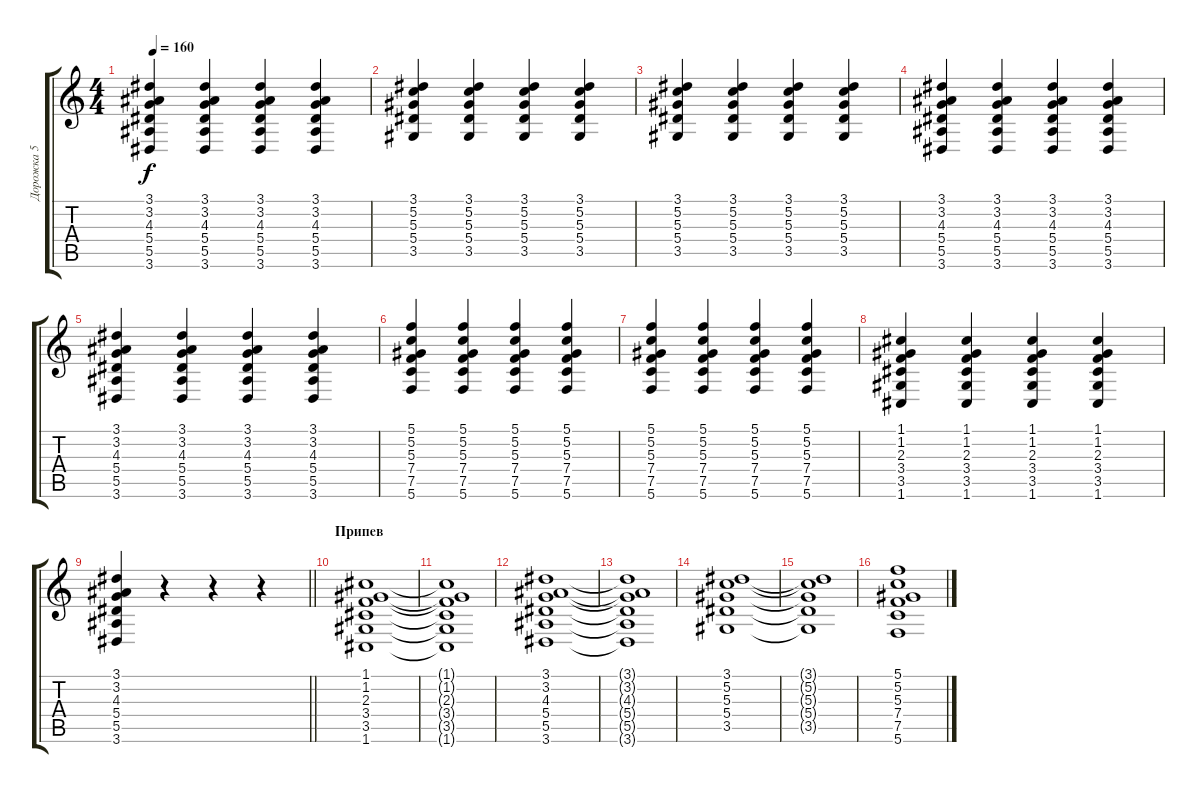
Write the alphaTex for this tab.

\track ("Дорожка 5" "Дорожка 5") {instrument electricguitarmuted}
\staff {score tabs}
\tuning (C4 G3 Eb3 Bb2 F2 C2) {hide}
\ts (4 4)
\tempo 160
\clef g2
\ks c
(3.1 3.2 4.3 5.4 5.5 3.6).4{dy f} (3.1 3.2 4.3 5.4 5.5 3.6).4 (3.1 3.2 4.3 5.4 5.5 3.6).4 (3.1 3.2 4.3 5.4 5.5 3.6).4 |
(3.1 5.2 5.3 5.4 3.5).4 (3.1 5.2 5.3 5.4 3.5).4 (3.1 5.2 5.3 5.4 3.5).4 (3.1 5.2 5.3 5.4 3.5).4 |
(3.1 5.2 5.3 5.4 3.5).4 (3.1 5.2 5.3 5.4 3.5).4 (3.1 5.2 5.3 5.4 3.5).4 (3.1 5.2 5.3 5.4 3.5).4 |
(3.1 3.2 4.3 5.4 5.5 3.6).4 (3.1 3.2 4.3 5.4 5.5 3.6).4 (3.1 3.2 4.3 5.4 5.5 3.6).4 (3.1 3.2 4.3 5.4 5.5 3.6).4 |
(3.1 3.2 4.3 5.4 5.5 3.6).4 (3.1 3.2 4.3 5.4 5.5 3.6).4 (3.1 3.2 4.3 5.4 5.5 3.6).4 (3.1 3.2 4.3 5.4 5.5 3.6).4 |
(5.1 5.2 5.3 7.4 7.5 5.6).4 (5.1 5.2 5.3 7.4 7.5 5.6).4 (5.1 5.2 5.3 7.4 7.5 5.6).4 (5.1 5.2 5.3 7.4 7.5 5.6).4 |
(5.1 5.2 5.3 7.4 7.5 5.6).4 (5.1 5.2 5.3 7.4 7.5 5.6).4 (5.1 5.2 5.3 7.4 7.5 5.6).4 (5.1 5.2 5.3 7.4 7.5 5.6).4 |
(1.1 1.2 2.3 3.4 3.5 1.6).4 (1.1 1.2 2.3 3.4 3.5 1.6).4 (1.1 1.2 2.3 3.4 3.5 1.6).4 (1.1 1.2 2.3 3.4 3.5 1.6).4 |
\barLineRight lightlight
(3.1 3.2 4.3 5.4 5.5 3.6).4 r.4 r.4 r.4 |
\section ("" "Припев")
(1.1 1.2 2.3 3.4 3.5 1.6).1 |
(1.1{t} 1.2{t} 2.3{t} 3.4{t} 3.5{t} 1.6{t}).1 |
(3.1 3.2 4.3 5.4 5.5 3.6).1 |
(3.1{t} 3.2{t} 4.3{t} 5.4{t} 5.5{t} 3.6{t}).1 |
(3.1 5.2 5.3 5.4 3.5).1 |
(3.1{t} 5.2{t} 5.3{t} 5.4{t} 3.5{t}).1 |
(5.1 5.2 5.3 7.4 7.5 5.6).1
